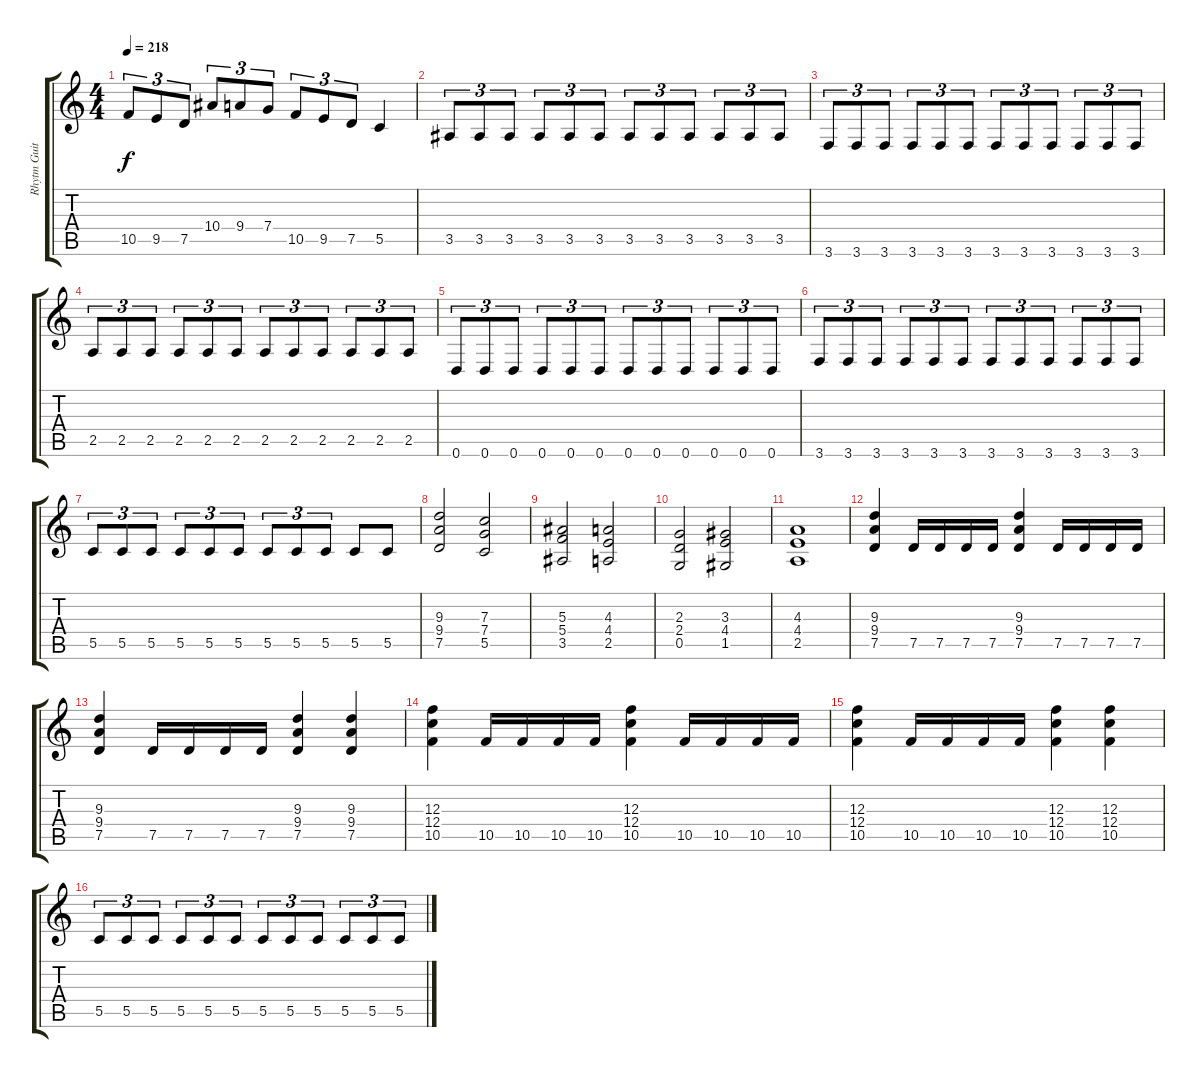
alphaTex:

\track ("Rhytm Guitar" "Rhytm Guit") {instrument distortionguitar}
\staff {score tabs}
\tuning (D4 A3 F3 C3 G2 D2) {hide}
\ts (4 4)
\tempo 218
\clef g2
\ks c
10.5.8{tu (3 2) dy f} 9.5.8{tu (3 2)} 7.5.8{tu (3 2)} 10.4.8{tu (3 2)} 9.4.8{tu (3 2)} 7.4.8{tu (3 2)} 10.5.8{tu (3 2)} 9.5.8{tu (3 2)} 7.5.8{tu (3 2)} 5.5.4 |
3.5.8{tu (3 2)} 3.5.8{tu (3 2)} 3.5.8{tu (3 2)} 3.5.8{tu (3 2)} 3.5.8{tu (3 2)} 3.5.8{tu (3 2)} 3.5.8{tu (3 2)} 3.5.8{tu (3 2)} 3.5.8{tu (3 2)} 3.5.8{tu (3 2)} 3.5.8{tu (3 2)} 3.5.8{tu (3 2)} |
3.6.8{tu (3 2)} 3.6.8{tu (3 2)} 3.6.8{tu (3 2)} 3.6.8{tu (3 2)} 3.6.8{tu (3 2)} 3.6.8{tu (3 2)} 3.6.8{tu (3 2)} 3.6.8{tu (3 2)} 3.6.8{tu (3 2)} 3.6.8{tu (3 2)} 3.6.8{tu (3 2)} 3.6.8{tu (3 2)} |
2.5.8{tu (3 2)} 2.5.8{tu (3 2)} 2.5.8{tu (3 2)} 2.5.8{tu (3 2)} 2.5.8{tu (3 2)} 2.5.8{tu (3 2)} 2.5.8{tu (3 2)} 2.5.8{tu (3 2)} 2.5.8{tu (3 2)} 2.5.8{tu (3 2)} 2.5.8{tu (3 2)} 2.5.8{tu (3 2)} |
0.6.8{tu (3 2)} 0.6.8{tu (3 2)} 0.6.8{tu (3 2)} 0.6.8{tu (3 2)} 0.6.8{tu (3 2)} 0.6.8{tu (3 2)} 0.6.8{tu (3 2)} 0.6.8{tu (3 2)} 0.6.8{tu (3 2)} 0.6.8{tu (3 2)} 0.6.8{tu (3 2)} 0.6.8{tu (3 2)} |
3.6.8{tu (3 2)} 3.6.8{tu (3 2)} 3.6.8{tu (3 2)} 3.6.8{tu (3 2)} 3.6.8{tu (3 2)} 3.6.8{tu (3 2)} 3.6.8{tu (3 2)} 3.6.8{tu (3 2)} 3.6.8{tu (3 2)} 3.6.8{tu (3 2)} 3.6.8{tu (3 2)} 3.6.8{tu (3 2)} |
5.5.8{tu (3 2)} 5.5.8{tu (3 2)} 5.5.8{tu (3 2)} 5.5.8{tu (3 2)} 5.5.8{tu (3 2)} 5.5.8{tu (3 2)} 5.5.8{tu (3 2)} 5.5.8{tu (3 2)} 5.5.8{tu (3 2)} 5.5.8 5.5.8 |
(9.3 9.4 7.5).2 (7.3 7.4 5.5).2 |
(5.3 5.4 3.5).2 (4.3 4.4 2.5).2 |
(2.3 2.4 0.5).2 (3.3 4.4 1.5).2 |
(4.3 4.4 2.5).1 |
(9.3 9.4 7.5).4 7.5.16 7.5.16 7.5.16 7.5.16 (9.3 9.4 7.5).4 7.5.16 7.5.16 7.5.16 7.5.16 |
(9.3 9.4 7.5).4 7.5.16 7.5.16 7.5.16 7.5.16 (9.3 9.4 7.5).4 (9.3 9.4 7.5).4 |
(12.3 12.4 10.5).4 10.5.16 10.5.16 10.5.16 10.5.16 (12.3 12.4 10.5).4 10.5.16 10.5.16 10.5.16 10.5.16 |
(12.3 12.4 10.5).4 10.5.16 10.5.16 10.5.16 10.5.16 (12.3 12.4 10.5).4 (12.3 12.4 10.5).4 |
5.5.8{tu (3 2)} 5.5.8{tu (3 2)} 5.5.8{tu (3 2)} 5.5.8{tu (3 2)} 5.5.8{tu (3 2)} 5.5.8{tu (3 2)} 5.5.8{tu (3 2)} 5.5.8{tu (3 2)} 5.5.8{tu (3 2)} 5.5.8{tu (3 2)} 5.5.8{tu (3 2)} 5.5.8{tu (3 2)}
